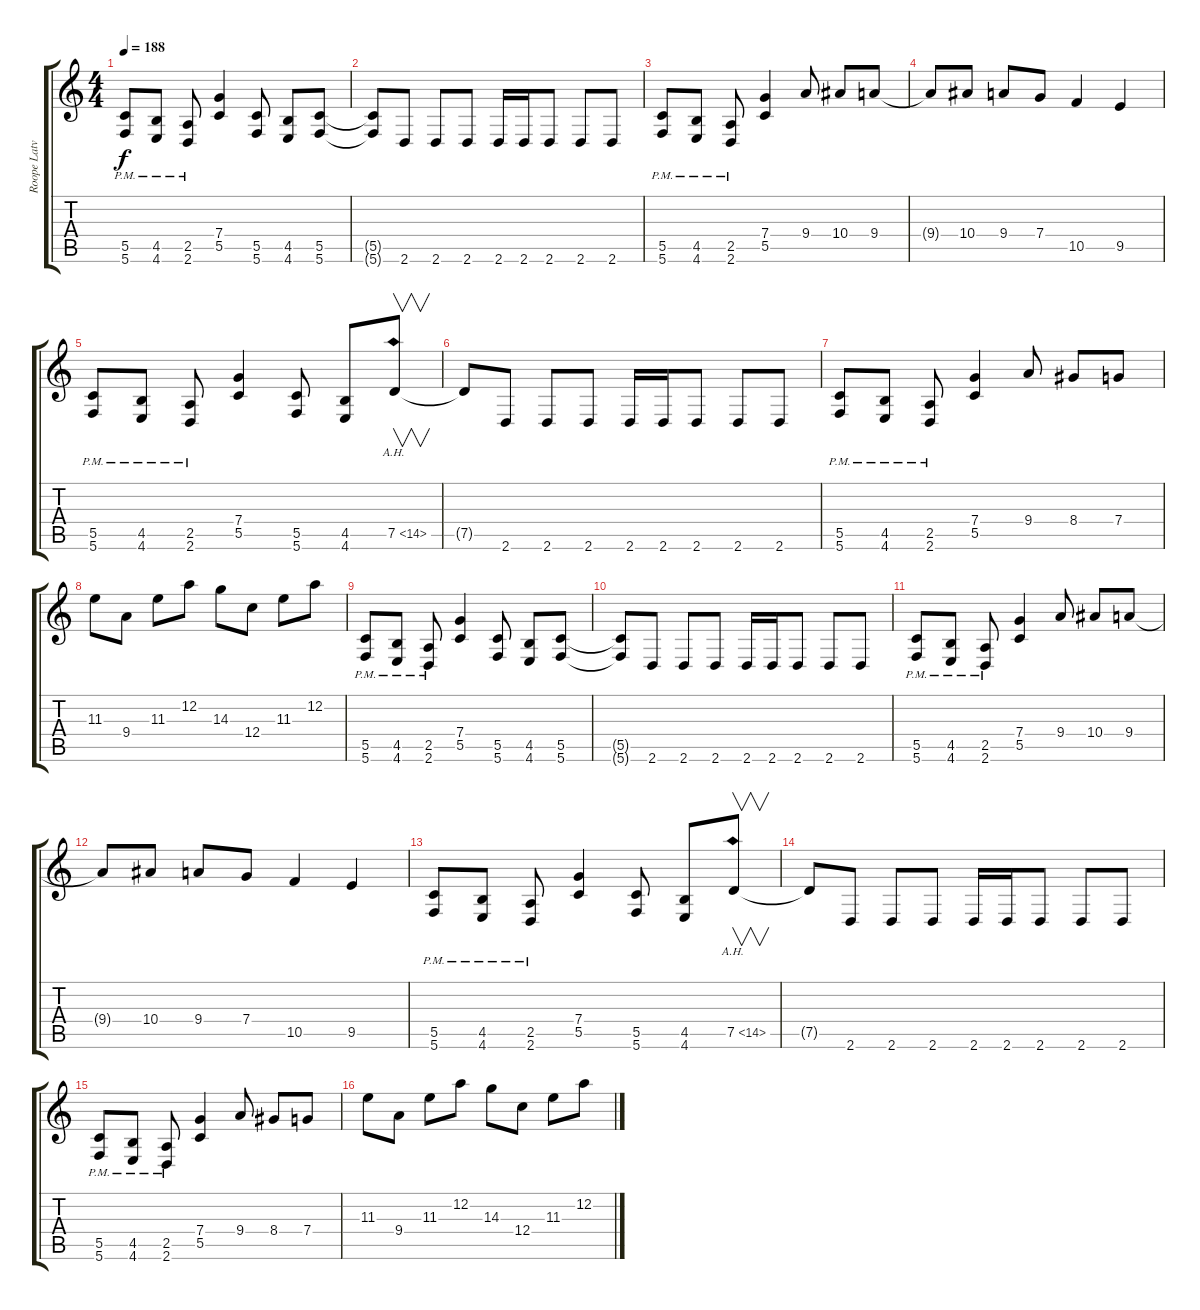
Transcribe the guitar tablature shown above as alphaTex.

\track ("Roope Latvala" "Roope Latv") {instrument distortionguitar}
\staff {score tabs}
\tuning (D4 A3 F3 C3 G2 C2) {hide}
\ts (4 4)
\tempo 188
\clef g2
\ks c
(5.5{pm} 5.6{pm}).8{dy f instrument distortionguitar} (4.5{pm} 4.6{pm}).8 (2.5{pm} 2.6{pm}).8 (7.4 5.5).4 (5.5 5.6).8 (4.5 4.6).8 (5.5 5.6).8 |
(5.5{t} 5.6{t}).8 2.6.8 2.6.8 2.6.8 2.6.16 2.6.16 2.6.8 2.6.8 2.6.8 |
(5.5{pm} 5.6{pm}).8 (4.5{pm} 4.6{pm}).8 (2.5{pm} 2.6{pm}).8 (7.4 5.5).4 9.4.8 10.4.8 9.4.8 |
9.4{t}.8 10.4.8 9.4.8 7.4.8 10.5.4 9.5.4 |
(5.5{pm} 5.6{pm}).8 (4.5{pm} 4.6{pm}).8 (2.5{pm} 2.6{pm}).8 (7.4 5.5).4 (5.5 5.6).8 (4.5 4.6).8 7.5{ah 7}.8{v} |
7.5{t}.8 2.6.8 2.6.8 2.6.8 2.6.16 2.6.16 2.6.8 2.6.8 2.6.8 |
(5.5{pm} 5.6{pm}).8 (4.5{pm} 4.6{pm}).8 (2.5{pm} 2.6{pm}).8 (7.4 5.5).4 9.4.8 8.4.8 7.4.8 |
11.3.8 9.4.8 11.3.8 12.2.8 14.3.8 12.4.8 11.3.8 12.2.8 |
(5.5{pm} 5.6{pm}).8 (4.5{pm} 4.6{pm}).8 (2.5{pm} 2.6{pm}).8 (7.4 5.5).4 (5.5 5.6).8 (4.5 4.6).8 (5.5 5.6).8 |
(5.5{t} 5.6{t}).8 2.6.8 2.6.8 2.6.8 2.6.16 2.6.16 2.6.8 2.6.8 2.6.8 |
(5.5{pm} 5.6{pm}).8 (4.5{pm} 4.6{pm}).8 (2.5{pm} 2.6{pm}).8 (7.4 5.5).4 9.4.8 10.4.8 9.4.8 |
9.4{t}.8 10.4.8 9.4.8 7.4.8 10.5.4 9.5.4 |
(5.5{pm} 5.6{pm}).8 (4.5{pm} 4.6{pm}).8 (2.5{pm} 2.6{pm}).8 (7.4 5.5).4 (5.5 5.6).8 (4.5 4.6).8 7.5{ah 7}.8{v} |
7.5{t}.8 2.6.8 2.6.8 2.6.8 2.6.16 2.6.16 2.6.8 2.6.8 2.6.8 |
(5.5{pm} 5.6{pm}).8 (4.5{pm} 4.6{pm}).8 (2.5{pm} 2.6{pm}).8 (7.4 5.5).4 9.4.8 8.4.8 7.4.8 |
11.3.8 9.4.8 11.3.8 12.2.8 14.3.8 12.4.8 11.3.8 12.2.8
